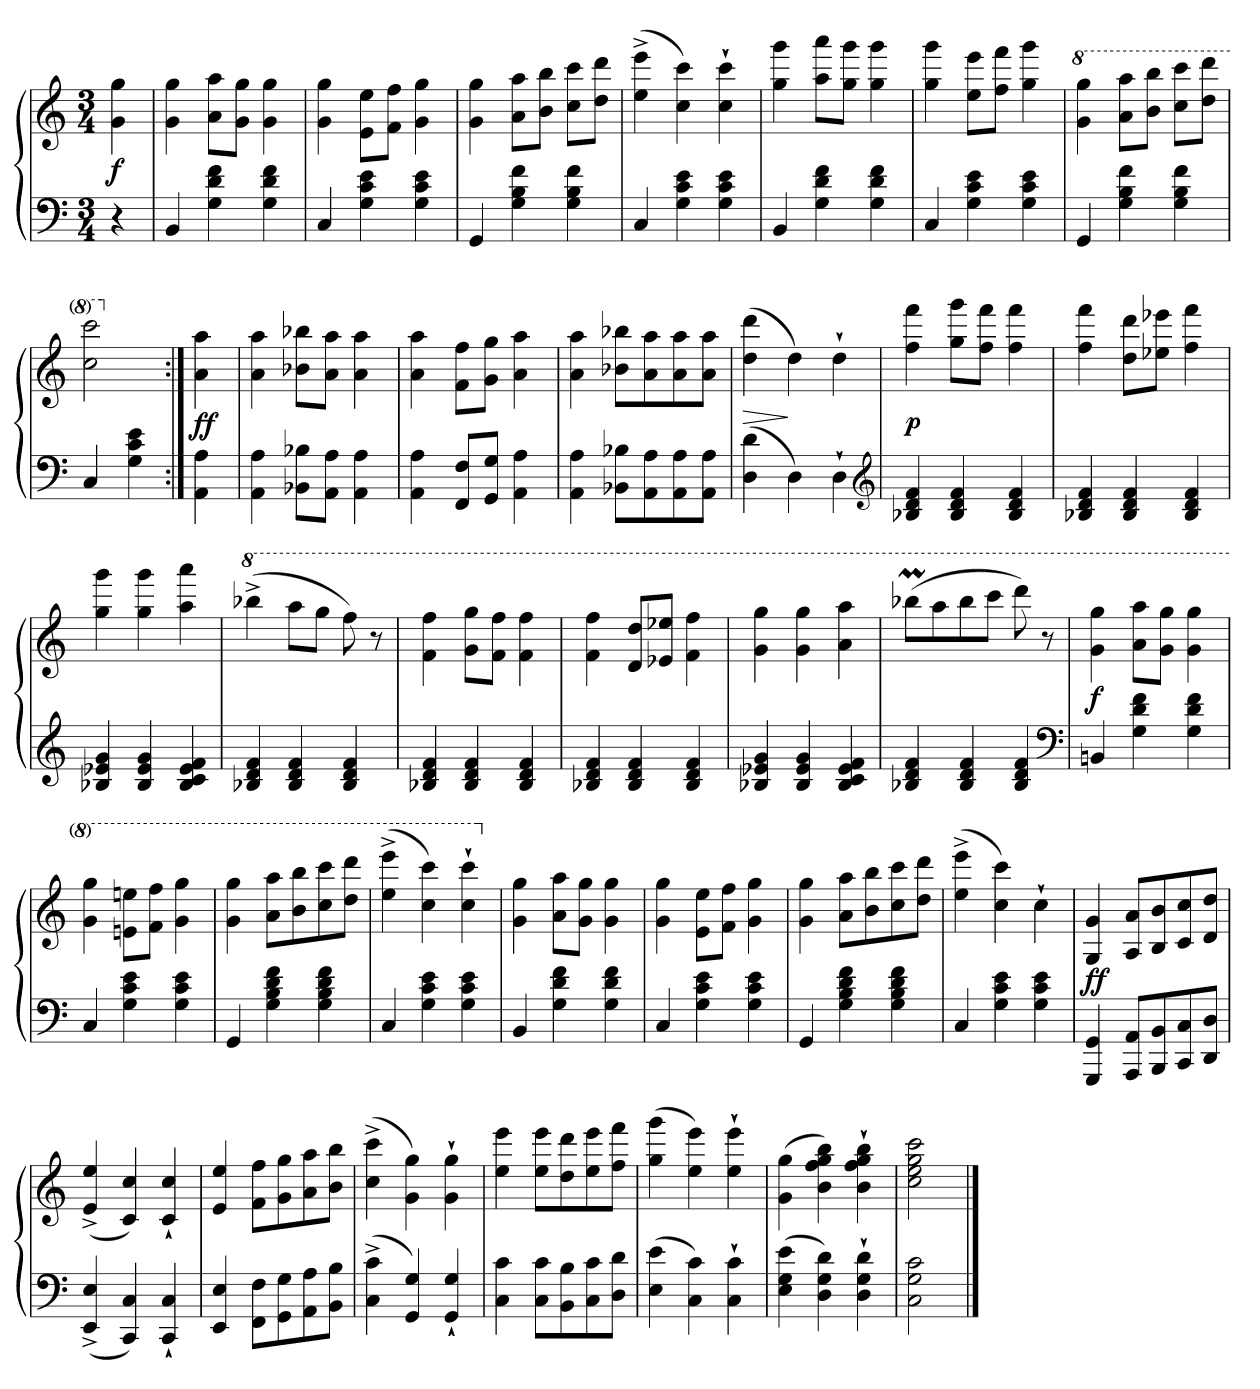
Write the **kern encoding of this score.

**kern	**kern	**dynam
*part1	*part1	*part1
*staff2	*staff1	*staff1/2
*clefF4	*clefG2	*
*k[]	*k[]	*
*C:	*C:	*
*M3/4	*M3/4	*
*MM160	*MM160	*
=	=	=
4r	4g 4gg	f
=	=	=
4BB	4g 4gg	.
4G 4d 4f	8a 8aaL	.
.	8g 8ggJ	.
4G 4d 4f	4g 4gg	.
=	=	=
4C	4g 4gg	.
4G 4c 4e	8e 8eeL	.
.	8f 8ffJ	.
4G 4c 4e	4g 4gg	.
=	=	=
4GG	4g 4gg	.
4G 4B 4f	8a 8aaL	.
.	8b 8bbJ	.
4G 4B 4f	8cc 8cccL	.
.	8dd 8dddJ	.
=	=	=
4C	(4ee^ 4eee^	.
4G 4c 4e	4cc 4ccc)	.
4G 4c 4e	4cc` 4ccc`	.
=	=	=
4BB	4gg 4ggg	.
4G 4d 4f	8aa 8aaaL	.
.	8gg 8gggJ	.
4G 4d 4f	4gg 4ggg	.
=	=	=
4C	4gg 4ggg	.
4G 4c 4e	8ee 8eeeL	.
.	8ff 8fffJ	.
4G 4c 4e	4gg 4ggg	.
=	=	=
*	*8va	*
4GG	4gg 4ggg	.
4G 4B 4f	8aa 8aaaL	.
.	8bb 8bbbJ	.
4G 4B 4f	8ccc 8ccccL	.
.	8ddd 8ddddJ	.
=	=	=
4C	2ccc 2cccc	.
4G 4c 4e	.	.
=:|!	=:|!	=:|!
*	*X8va	*
4AA 4A	4a 4aa	ff
=	=	=
4AA 4A	4a 4aa	.
8BB-X 8B-XL	8b-X 8bb-XL	.
8AA 8AJ	8a 8aaJ	.
4AA 4A	4a 4aa	.
=	=	=
4AA 4A	4a 4aa	.
8FF 8FL	8f 8ffL	.
8GG 8GJ	8g 8ggJ	.
4AA 4A	4a 4aa	.
=	=	=
4AA 4A	4a 4aa	.
8BB-X 8B-XL	8b-X 8bb-XL	.
8AA 8A	8a 8aa	.
8AA 8A	8a 8aa	.
8AA 8AJ	8a 8aaJ	.
=	=	=
(4D 4d	(4dd 4ddd	>
4D)	4dd)	]
4D`	4dd`	.
*clefG2	*	*
=	=	=
4B-X 4d 4f	4ff 4fff	p
4B- 4d 4f	8gg 8gggL	.
.	8ff 8fffJ	.
4B- 4d 4f	4ff 4fff	.
=	=	=
4B-X 4d 4f	4ff 4fff	.
4B- 4d 4f	8dd 8dddL	.
.	8ee-X 8eee-XJ	.
4B- 4d 4f	4ff 4fff	.
=	=	=
4B-X 4e-X 4g	4gg 4ggg	.
4B- 4e- 4g	4gg 4ggg	.
4B- 4c 4e- 4f	4aa 4aaa	.
=	=	=
*	*8va	*
4B-X 4d 4f	(4bbb-X^	.
4B- 4d 4f	8aaaL	.
.	8gggJ	.
4B- 4d 4f	8fff)	.
.	8r	.
=	=	=
4B-X 4d 4f	4ff 4fff	.
4B- 4d 4f	8gg 8gggL	.
.	8ff 8fffJ	.
4B- 4d 4f	4ff 4fff	.
=	=	=
4B-X 4d 4f	4ff 4fff	.
4B- 4d 4f	8dd 8dddL	.
.	8ee-X 8eee-XJ	.
4B- 4d 4f	4ff 4fff	.
=	=	=
4B-X 4e-X 4g	4gg 4ggg	.
4B- 4e- 4g	4gg 4ggg	.
4B- 4c 4e- 4f	4aa 4aaa	.
=	=	=
4B-X 4d 4f	(8bbb-XML	.
.	8aaa	.
4B- 4d 4f	8bbb-	.
.	8ccccJ	.
4B- 4d 4f	8dddd)	.
.	8r	.
*clefF4	*	*
=	=	=
4BBn	4gg 4ggg	f
4G 4d 4f	8aa 8aaaL	.
.	8gg 8gggJ	.
4G 4d 4f	4gg 4ggg	.
=	=	=
4C	4gg 4ggg	.
4G 4c 4e	8een 8eeenL	.
.	8ff 8fffJ	.
4G 4c 4e	4gg 4ggg	.
=	=	=
4GG	4gg 4ggg	.
4G 4B 4d 4f	8aa 8aaaL	.
.	8bb 8bbb	.
4G 4B 4d 4f	8ccc 8cccc	.
.	8ddd 8ddddJ	.
=	=	=
4C	(4eee^ 4eeee^	.
4G 4c 4e	4ccc 4cccc)	.
4G 4c 4e	4ccc` 4cccc`	.
=	=	=
*	*X8va	*
4BB	4g 4gg	.
4G 4d 4f	8a 8aaL	.
.	8g 8ggJ	.
4G 4d 4f	4g 4gg	.
=	=	=
4C	4g 4gg	.
4G 4c 4e	8e 8eeL	.
.	8f 8ffJ	.
4G 4c 4e	4g 4gg	.
=	=	=
4GG	4g 4gg	.
4G 4B 4d 4f	8a 8aaL	.
.	8b 8bb	.
4G 4B 4d 4f	8cc 8ccc	.
.	8dd 8dddJ	.
=	=	=
4C	(4ee^ 4eee^	.
4G 4c 4e	4cc 4ccc)	.
4G 4c 4e	4cc`	.
=	=	=
4GGG 4GG	4G 4g	ff
8AAA 8AAL	8A 8aL	.
8BBB 8BB	8B 8b	.
8CC 8C	8c 8cc	.
8DD 8DJ	8d 8ddJ	.
=	=	=
(4EE^ 4E^	(4e^ 4ee^	.
4CC 4C)	4c 4cc)	.
4CC` 4C`	4c` 4cc`	.
=	=	=
4EE 4E	4e 4ee	.
8FF 8FL	8f 8ffL	.
8GG 8G	8g 8gg	.
8AA 8A	8a 8aa	.
8BB 8BJ	8b 8bbJ	.
=	=	=
(4C^ 4c^	(4cc^ 4ccc^	.
4GG 4G)	4g 4gg)	.
4GG` 4G`	4g` 4gg`	.
=	=	=
4C 4c	4ee 4eee	.
8C 8cL	8ee 8eeeL	.
8BB 8B	8dd 8ddd	.
8C 8c	8ee 8eee	.
8D 8dJ	8ff 8fffJ	.
=	=	=
(4E 4e	(4gg 4ggg	.
4C 4c)	4ee 4eee)	.
4C` 4c`	4ee` 4eee`	.
=	=	=
(4E 4G 4e	(4g 4gg	.
4D 4G 4d)	4b 4ff 4gg 4bb)	.
4D` 4G` 4d`	4b` 4ff` 4gg` 4bb`	.
=	=	=
2C 2G 2c	2cc 2ee 2gg 2ccc	.
==	==	==
*-	*-	*-
